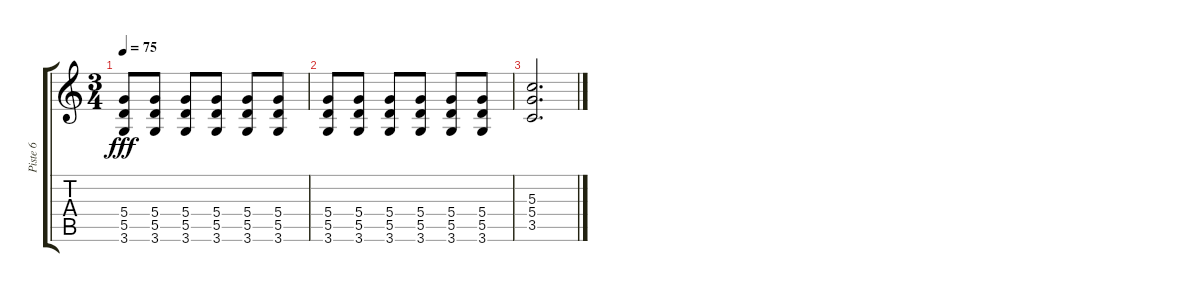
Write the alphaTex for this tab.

\track ("Piste 6" "Piste 6") {instrument overdrivenguitar}
\staff {score tabs}
\tuning (E4 B3 G3 D3 A2 E2) {hide}
\ts (3 4)
\tempo 75
\clef g2
\ks c
(5.4 5.5 3.6).8{dy fff} (5.4 5.5 3.6).8 (5.4 5.5 3.6).8 (5.4 5.5 3.6).8 (5.4 5.5 3.6).8 (5.4 5.5 3.6).8 |
(5.4 5.5 3.6).8 (5.4 5.5 3.6).8 (5.4 5.5 3.6).8 (5.4 5.5 3.6).8 (5.4 5.5 3.6).8 (5.4 5.5 3.6).8 |
(5.3 5.4 3.5).2{d}
